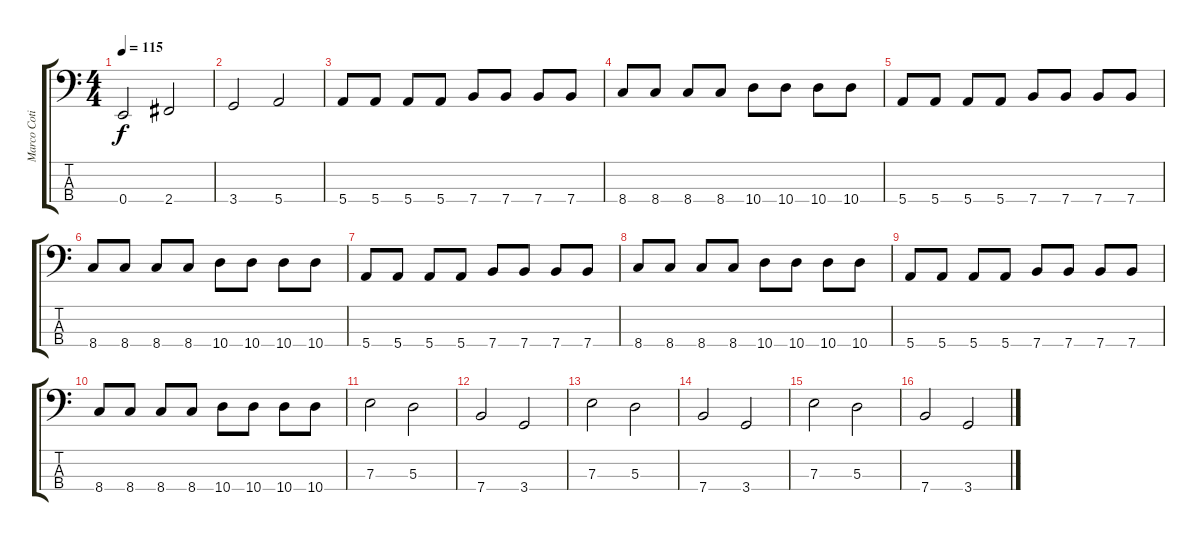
\track ("Marco Coti Zelati" "Marco Coti") {instrument electricbassfinger}
\staff {score tabs}
\tuning (G2 D2 A1 E1) {hide}
\ts (4 4)
\tempo 115
\clef f4
\ks c
0.4.2{dy f} 2.4.2 |
3.4.2 5.4.2 |
5.4.8 5.4.8 5.4.8 5.4.8 7.4.8 7.4.8 7.4.8 7.4.8 |
8.4.8 8.4.8 8.4.8 8.4.8 10.4.8 10.4.8 10.4.8 10.4.8 |
5.4.8 5.4.8 5.4.8 5.4.8 7.4.8 7.4.8 7.4.8 7.4.8 |
8.4.8 8.4.8 8.4.8 8.4.8 10.4.8 10.4.8 10.4.8 10.4.8 |
5.4.8 5.4.8 5.4.8 5.4.8 7.4.8 7.4.8 7.4.8 7.4.8 |
8.4.8 8.4.8 8.4.8 8.4.8 10.4.8 10.4.8 10.4.8 10.4.8 |
5.4.8 5.4.8 5.4.8 5.4.8 7.4.8 7.4.8 7.4.8 7.4.8 |
8.4.8 8.4.8 8.4.8 8.4.8 10.4.8 10.4.8 10.4.8 10.4.8 |
7.3.2 5.3.2 |
7.4.2 3.4.2 |
7.3.2 5.3.2 |
7.4.2 3.4.2 |
7.3.2 5.3.2 |
7.4.2 3.4.2
